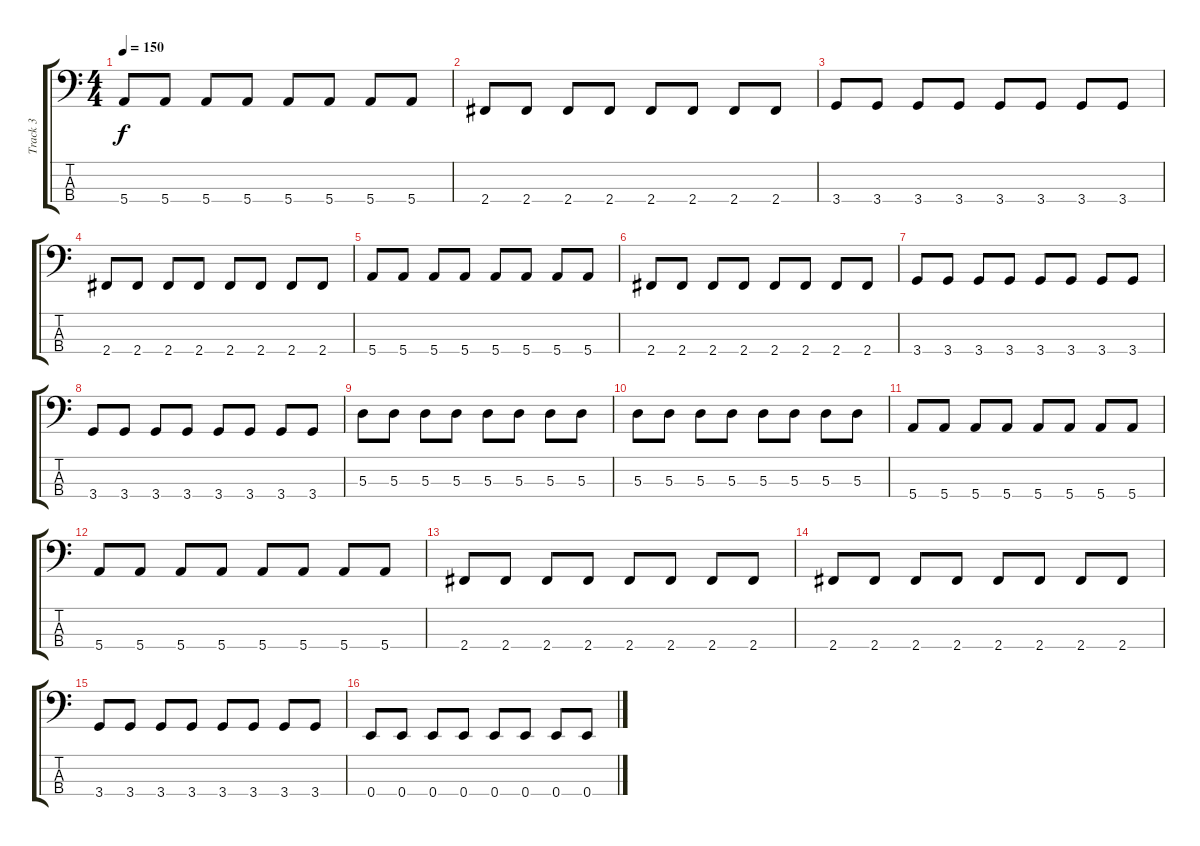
\track ("Track 3" "Track 3") {instrument acousticguitarnylon}
\staff {score tabs}
\tuning (G2 D2 A1 E1) {hide}
\ts (4 4)
\tempo 150
\clef f4
\ks c
5.4.8{dy f} 5.4.8 5.4.8 5.4.8 5.4.8 5.4.8 5.4.8 5.4.8 |
2.4.8 2.4.8 2.4.8 2.4.8 2.4.8 2.4.8 2.4.8 2.4.8 |
3.4.8 3.4.8 3.4.8 3.4.8 3.4.8 3.4.8 3.4.8 3.4.8 |
2.4.8 2.4.8 2.4.8 2.4.8 2.4.8 2.4.8 2.4.8 2.4.8 |
5.4.8 5.4.8 5.4.8 5.4.8 5.4.8 5.4.8 5.4.8 5.4.8 |
2.4.8 2.4.8 2.4.8 2.4.8 2.4.8 2.4.8 2.4.8 2.4.8 |
3.4.8 3.4.8 3.4.8 3.4.8 3.4.8 3.4.8 3.4.8 3.4.8 |
3.4.8 3.4.8 3.4.8 3.4.8 3.4.8 3.4.8 3.4.8 3.4.8 |
5.3.8 5.3.8 5.3.8 5.3.8 5.3.8 5.3.8 5.3.8 5.3.8 |
5.3.8 5.3.8 5.3.8 5.3.8 5.3.8 5.3.8 5.3.8 5.3.8 |
5.4.8 5.4.8 5.4.8 5.4.8 5.4.8 5.4.8 5.4.8 5.4.8 |
5.4.8 5.4.8 5.4.8 5.4.8 5.4.8 5.4.8 5.4.8 5.4.8 |
2.4.8 2.4.8 2.4.8 2.4.8 2.4.8 2.4.8 2.4.8 2.4.8 |
2.4.8 2.4.8 2.4.8 2.4.8 2.4.8 2.4.8 2.4.8 2.4.8 |
3.4.8 3.4.8 3.4.8 3.4.8 3.4.8 3.4.8 3.4.8 3.4.8 |
0.4.8 0.4.8 0.4.8 0.4.8 0.4.8 0.4.8 0.4.8 0.4.8
